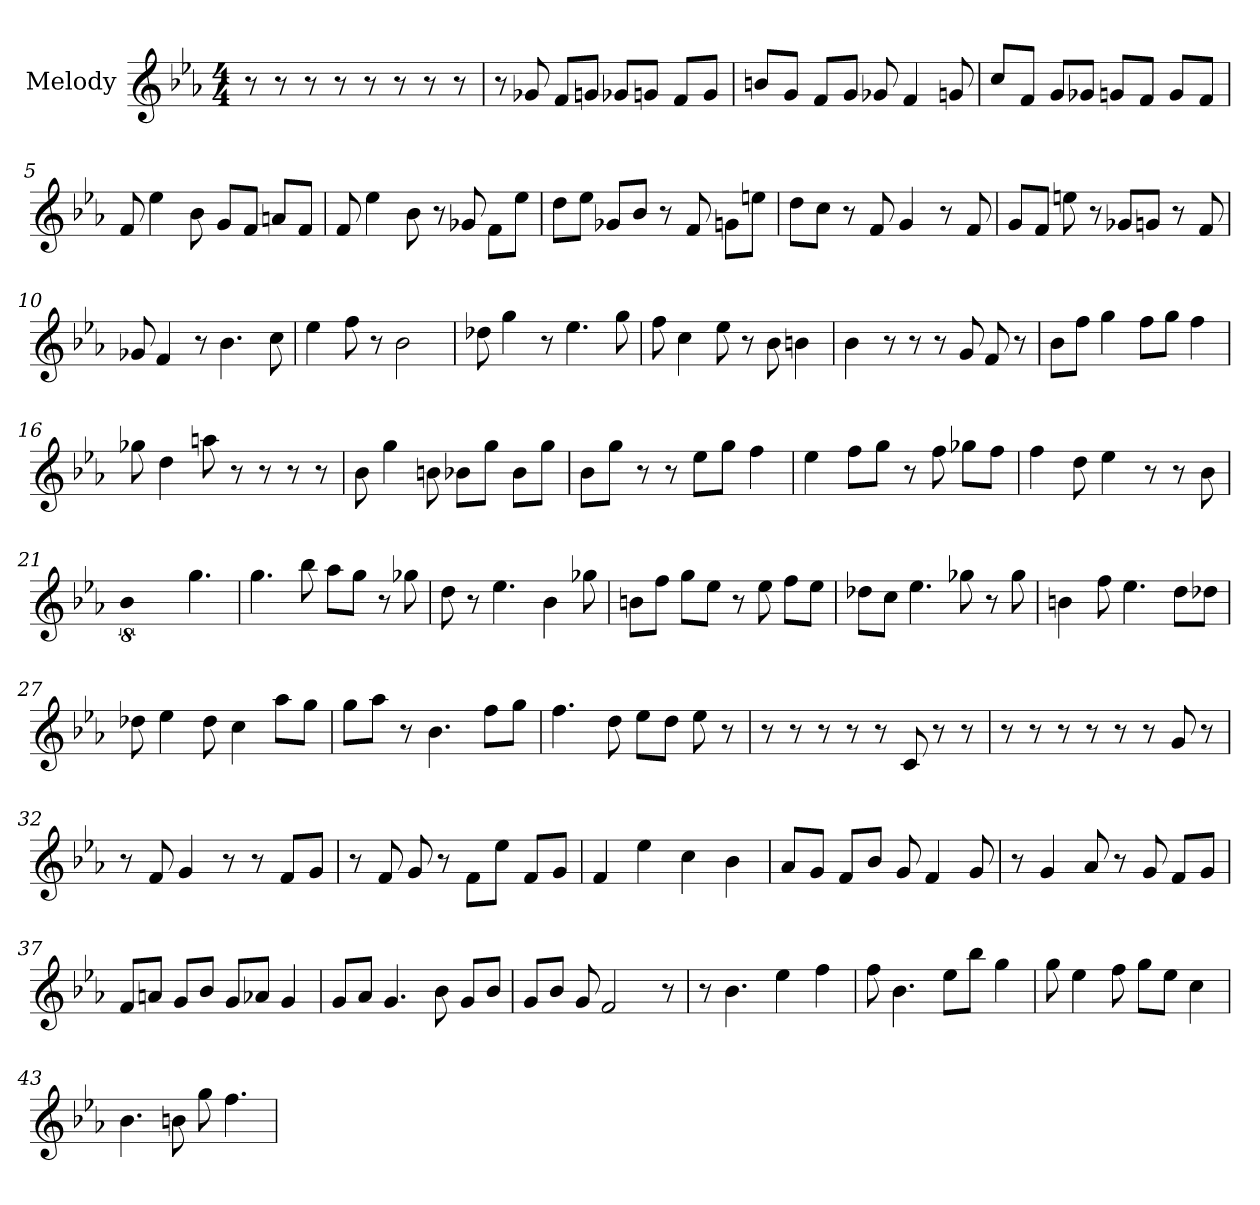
**kern
*part1
*staff1
*I"Melody
*clefG2
*k[b-e-a-]
*E-:
*M4/4
*MM112
=1
8r
8r
8r
8r
8r
8r
8r
8r
=2
8r
8g-
8f/L
8g/J
8g-/L
8g/J
8f/L
8g/J
=3
8b/L
8g/J
8f/L
8g/J
8g-
4f
8g
=4
8cc/L
8f/J
8g/L
8g-/J
8g/L
8f/J
8g/L
8f/J
=5
8f
4ee-
8b-
8g/L
8f/J
8a/L
8f/J
=6
8f
4ee-
8b-
8r
8g-
8f\L
8ee-\J
=7
8dd\L
8ee-\J
8g-/L
8b-/J
8r
8f
8g\L
8ee\J
=8
8dd\L
8cc\J
8r
8f
4g
8r
8f
=9
8g/L
8f/J
8ee
8r
8g-/L
8g/J
8r
8f
=10
8g-
4f
8r
4.b-
8cc
=11
4ee-
8ff
8r
2b-
=12
8dd-
4gg
8r
4.ee-
8gg
=13
8ff
4cc
8ee-
8r
8b-
4b
=14
4b-
8r
8r
8r
8g
8f
8r
=15
8b-\L
8ff\J
4gg
8ff\L
8gg\J
4ff
=16
8gg-
4dd
8aa
8r
8r
8r
8r
=17
8b-
4gg
8b
8b-\L
8gg\J
8b-\L
8gg\J
=18
8b-\L
8gg\J
8r
8r
8ee-\L
8gg\J
4ff
=19
4ee-
8ff\L
8gg\J
8r
8ff
8gg-\L
8ff\J
=20
4ff
8dd
4ee-
8r
8r
8b-
=21
!LO:N:vis=2
8%5b-
4.gg
=22
4.gg
8bb-
8aa-\L
8gg\J
8r
8gg-
=23
8dd
8r
4.ee-
4b-
8gg-
=24
8b\L
8ff\J
8gg\L
8ee-\J
8r
8ee-
8ff\L
8ee-\J
=25
8dd-\L
8cc\J
4.ee-
8gg-
8r
8gg-
=26
4b
8ff
4.ee-
8dd\L
8dd-\J
=27
8dd-
4ee-
8dd-
4cc
8aa-\L
8gg\J
=28
8gg\L
8aa-\J
8r
4.b-
8ff\L
8gg\J
=29
4.ff
8dd
8ee-\L
8dd\J
8ee-
8r
=30
8r
8r
8r
8r
8r
8c
8r
8r
=31
8r
8r
8r
8r
8r
8r
8g
8r
=32
8r
8f
4g
8r
8r
8f/L
8g/J
=33
8r
8f
8g
8r
8f\L
8ee-\J
8f/L
8g/J
=34
4f
4ee-
4cc
4b-
=35
8a-/L
8g/J
8f/L
8b-/J
8g
4f
8g
=36
8r
4g
8a-
8r
8g
8f/L
8g/J
=37
8f/L
8a/J
8g/L
8b-/J
8g/L
8a-/J
4g
=38
8g/L
8a-/J
4.g
8b-
8g/L
8b-/J
=39
8g/L
8b-/J
8g
2f
8r
=40
8r
4.b-
4ee-
4ff
=41
8ff
4.b-
8ee-\L
8bb-\J
4gg
=42
8gg
4ee-
8ff
8gg\L
8ee-\J
4cc
=43
4.b-
8b
8gg
4.ff
=
*-
